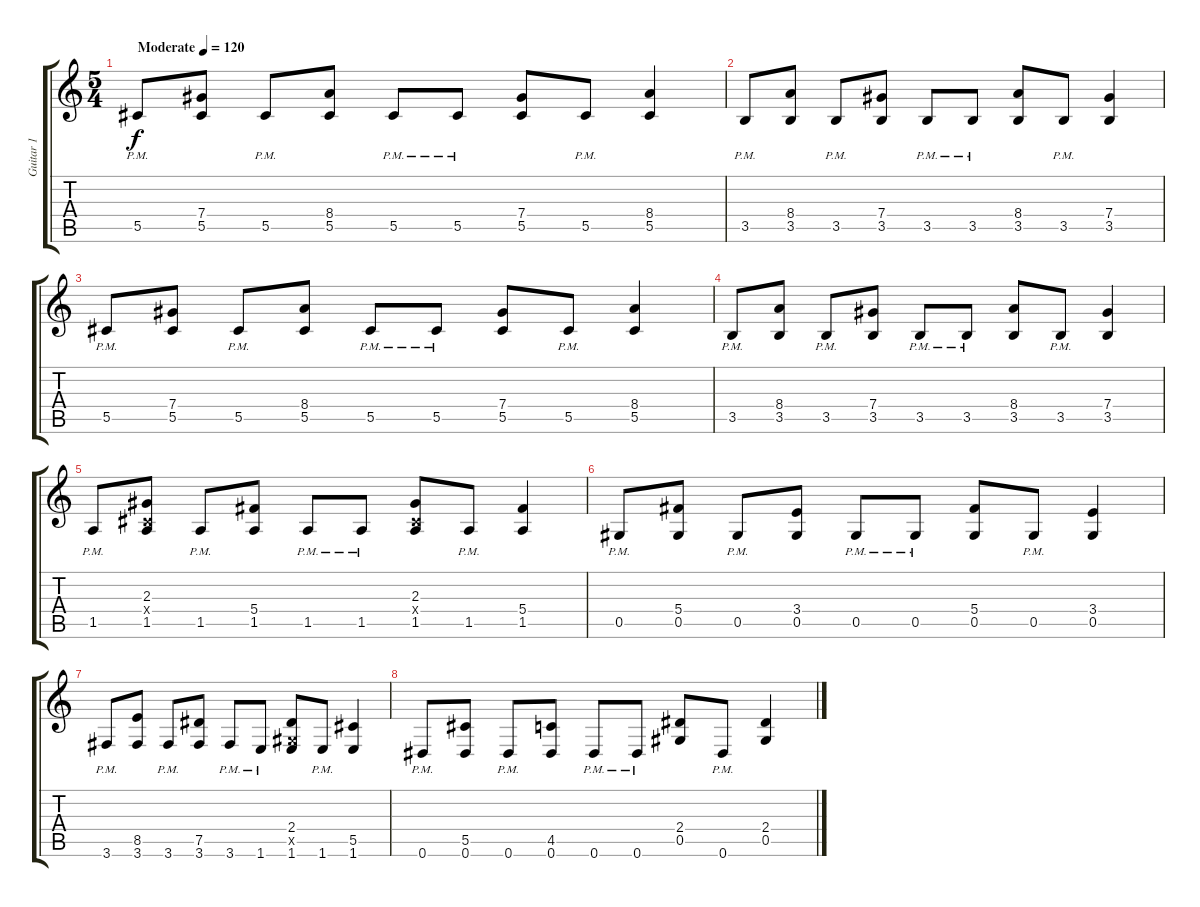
\track ("Guitar 1" "Guitar 1") {instrument distortionguitar}
\staff {score tabs}
\tuning (Eb4 Bb3 Gb3 Db3 Ab2 Eb2) {hide}
\ts (5 4)
\tempo (120 "Moderate")
\clef g2
\ks c
5.5{pm}.8{dy f instrument distortionguitar} (7.4 5.5).8 5.5{pm}.8 (8.4 5.5).8 5.5{pm}.8 5.5{pm}.8 (7.4 5.5).8 5.5{pm}.8 (8.4 5.5).4 |
3.5{pm}.8 (8.4 3.5).8 3.5{pm}.8 (7.4 3.5).8 3.5{pm}.8 3.5{pm}.8 (8.4 3.5).8 3.5{pm}.8 (7.4 3.5).4 |
5.5{pm}.8 (7.4 5.5).8 5.5{pm}.8 (8.4 5.5).8 5.5{pm}.8 5.5{pm}.8 (7.4 5.5).8 5.5{pm}.8 (8.4 5.5).4 |
3.5{pm}.8 (8.4 3.5).8 3.5{pm}.8 (7.4 3.5).8 3.5{pm}.8 3.5{pm}.8 (8.4 3.5).8 3.5{pm}.8 (7.4 3.5).4 |
1.5{pm}.8 (2.3 0.4{x} 1.5).8 1.5{pm}.8 (5.4 1.5).8 1.5{pm}.8 1.5{pm}.8 (2.3 0.4{x} 1.5).8 1.5{pm}.8 (5.4 1.5).4 |
0.5{pm}.8 (5.4 0.5).8 0.5{pm}.8 (3.4 0.5).8 0.5{pm}.8 0.5{pm}.8 (5.4 0.5).8 0.5{pm}.8 (3.4 0.5).4 |
3.6{pm}.8 (8.5 3.6).8 3.6{pm}.8 (7.5 3.6).8 3.6{pm}.8 1.6{pm}.8 (2.4 0.5{x} 1.6).8 1.6{pm}.8 (5.5 1.6).4 |
0.6{pm}.8 (5.5 0.6).8 0.6{pm}.8 (4.5 0.6).8 0.6{pm}.8 0.6{pm}.8 (2.4 0.5).8 0.6{pm}.8 (2.4 0.5).4
